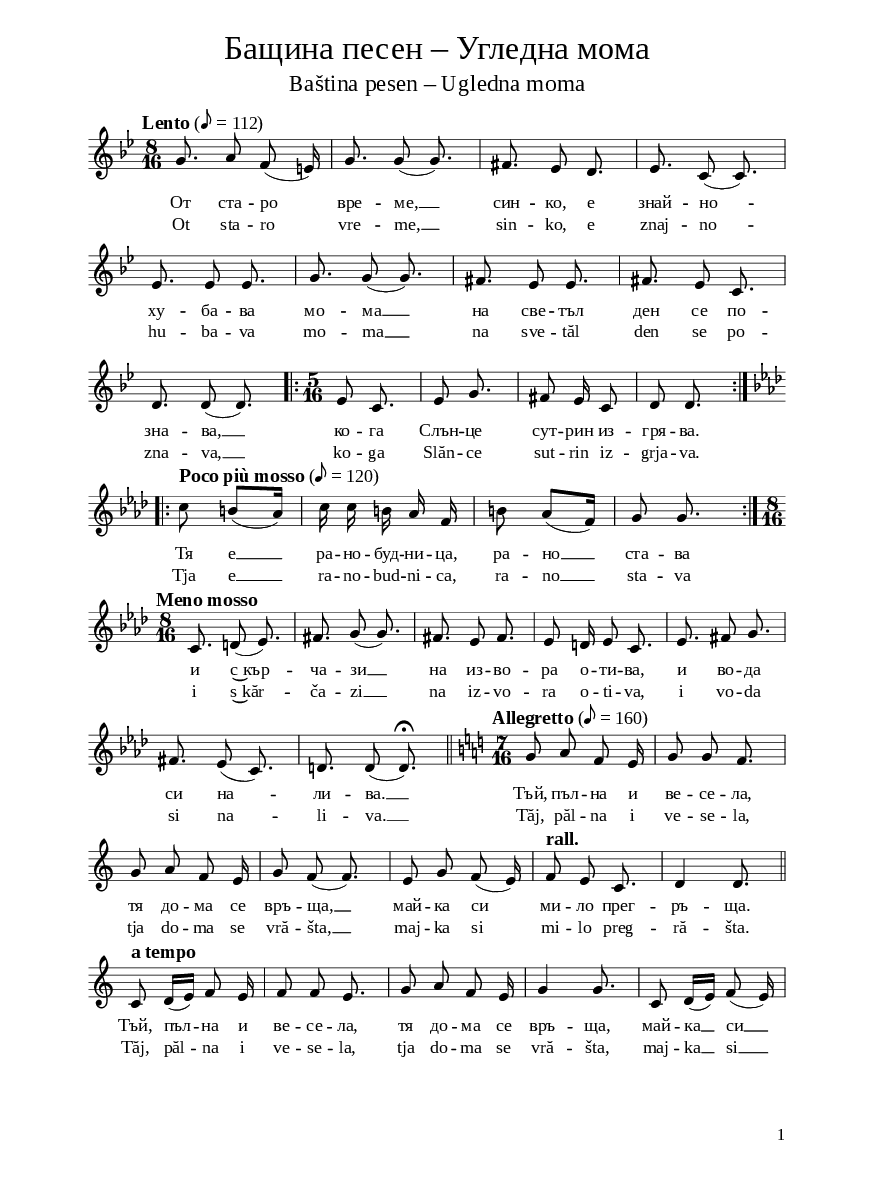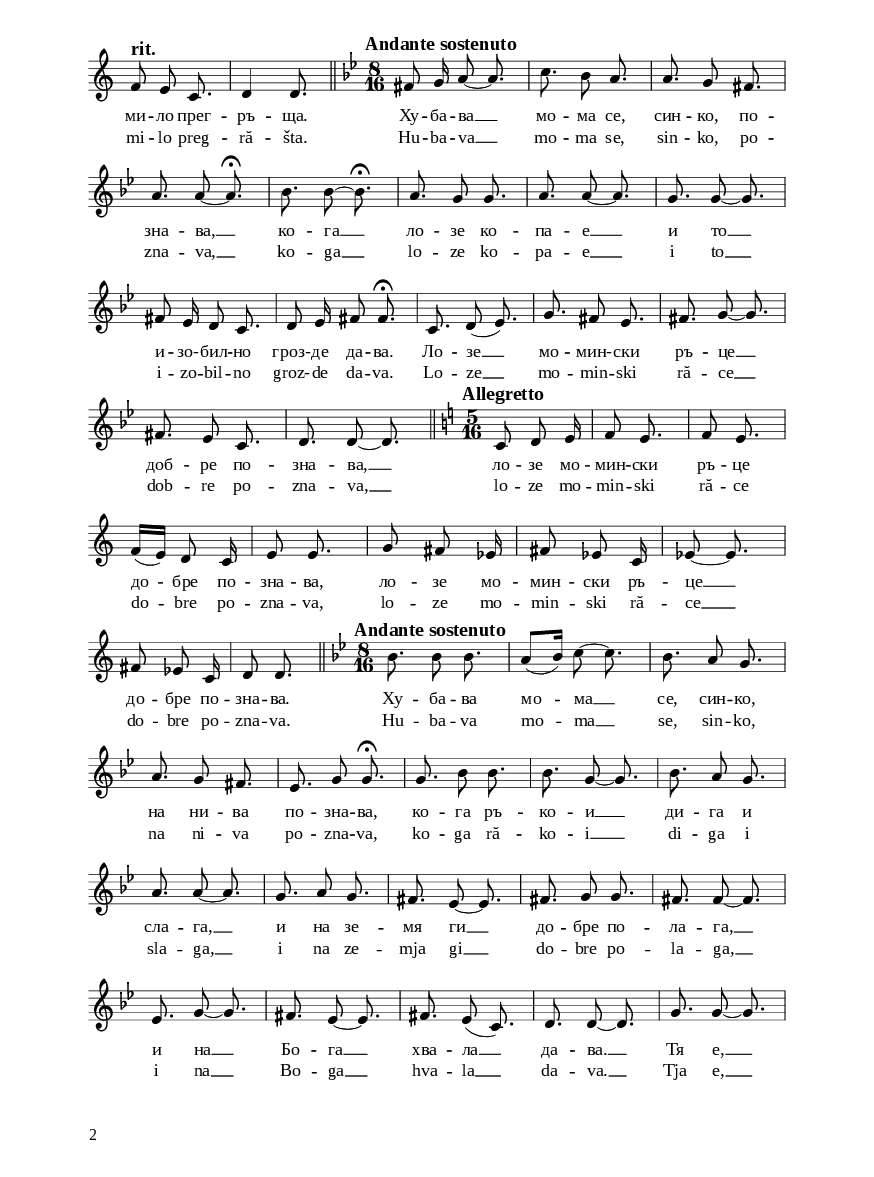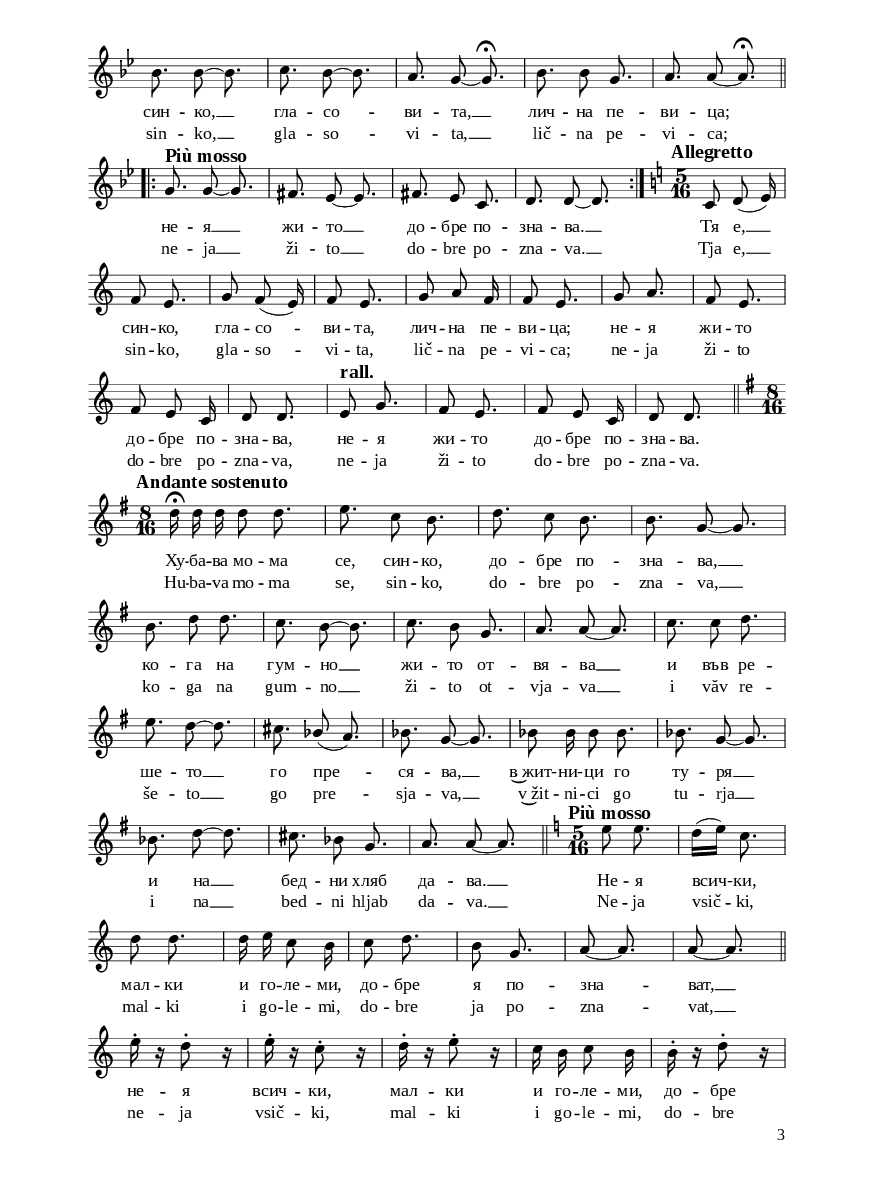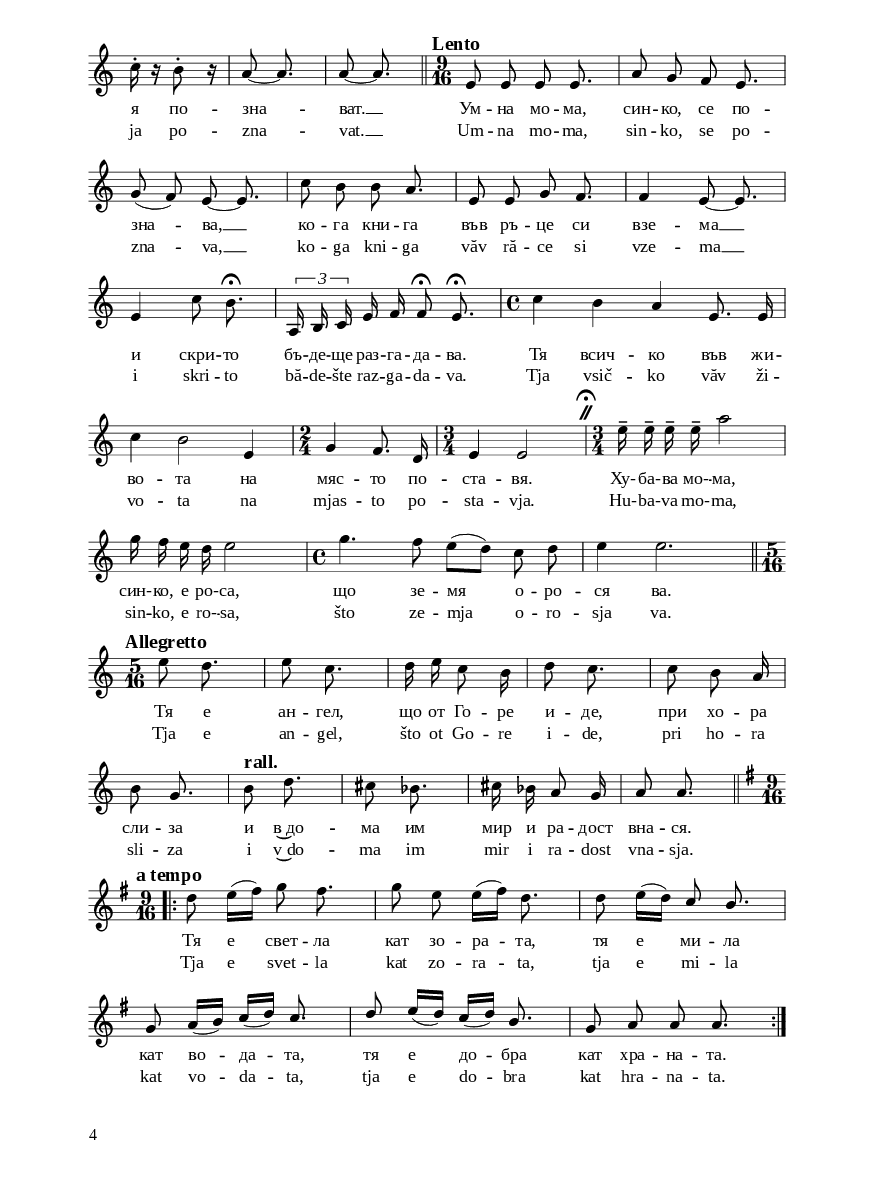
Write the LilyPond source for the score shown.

\version "2.24.4"

% include paper part and global functions
\include "include/globals.ily"

\bookpart {
  \label #'ref138
  \tocItem \markup "Бащина песен – Угледна мома –  Baština pesen – Ugledna moma "
  \include "include/bookpart-paper.ily"
  \score {
    \include "include/score-layout.ily"

    \new Voice  \relative c' {
      \clef treble
      \key g \minor
      \time 8/16
      \tempoFunc "Lento" 8 "112"
      \autoBeamOff
      g'8. a8 f(e16) |
      g8. g8(g8.) |
      fis8. ees8 d8. |
      ees8. c8(c8.) | \break

      ees8. ees8 ees8. |
      g8. g8(g8.)  |
      fis8. ees8 ees8.  |
      fis8. ees8 c8.  | \break

      d8. d8(d8.)  |
      \bar ".|:" \time 5/16 ees8 c8.  |
      ees8 g8. |
      fis8 ees16 c8  |
      d8 d8. | \bar ":|.:" \break

      \tempoFunc "Poco più mosso" 8 "120"
      \key f \minor
      c'8 b8[(aes16)] |  |
      c16 c b aes f |  |
      b8 aes([f16])  |
      g8 g8. | \bar ":|."

      \time 8/16 \break
      \tempo "Meno mosso" c,8. d8(ees8.) |
      fis8. g8 (g8.) |
      fis8. ees8 fis8. |
      ees8 d16 ees8 c8. |
      ees8. fis8 g8. | \break

      fis8.ees8(c8.) |
      d8. d8(d8.\fermata) | \bar "||"
      \time 7/16
      \key c \major
      \tempoFunc "Allegretto" 8 "160"
      g8 a f e16 |
      g8 g f8. | \break

      g8 a f e16 |
      g8 f(f8.) |
      e8 g f(e16) |
      \tempo "rall." f8 e c8. |
      d4 d8. | \bar "||" \break

      \tempo "a tempo"
      c8 d16[(e)] f8 e16 |
      f8 f e8. |
      g8 a f e16 |
      g4 g8. |
      c,8 d16[(e)] f8(e16) | \break

      \tempo "rit."
      f8 e c8. |
      d4 d8. | \bar "||"
      \key g \minor
      \time 8/16
      \tempo "Andante sostenuto"
      fis8 g16 a8~ a8. |
      c8. bes8 a8. |
      a8. g8 fis8. | \break

      a8. a8~ a8.\fermata |
      bes8. bes8~ bes8.\fermata |
      a8. g8 g8. |
      a8. a8~ a8. |
      g8. g8~ g8. | \break

      fis8 ees16 d8 c8. |
      d8 ees16 fis8 fis8.\fermata |
      c8. d8(ees8.) |
      g8. fis8 ees8. |
      fis8. g8~ g8. | \break

      fis8. ees8 c8. |
      d8. d8~ d8. | \bar "||"
      \key c \major
      \time 5/16
      \tempo "Allegretto"
      c8 d e 16 |
      f8 e8. |
      f8 e8. | \break

      f16[(e)] d8 c16 |
      e8 e8.|
      g8 fis ees16 |
      fis8 ees8 c16 |
      ees8~ ees8. | \break

      fis8 ees8 c16 |
      d8 d8. | \bar "||"
      \key g \minor
      \time 8/16
      \tempo "Andante sostenuto"
      bes'8. bes8 bes8. |
      a8[(bes16)] c8~ c8. |
      bes8. a8 g8. | \break
      a8. g8 fis8. |
      ees8. g8 g8.\fermata |
      g8. bes8 bes8. |
      bes8. g8~ g8. |
      bes8. a8 g8. | \break

      a8. a8~ a8. |
      g8. a8 g8. |
      fis8. ees8~ ees8. |
      fis8. g8 g8. |
      fis8. fis8~ fis8. | \break

      ees8. g8~ g8. |
      fis8. ees8~ ees8. |
      fis8. ees8(c8.) |
      d8. d8~ d8. |
      g8. g8~ g8. | \break

      bes8. bes8~ bes8. |
      c8. bes8~ bes8. |
      a8. g8~ g8.\fermata |
      bes8. bes8 g8. |
      a8. a8~ a8.\fermata | \break

      \bar ".|:-||"  \tempo "Più mosso"
      g8. g8~ g8. |
      fis8. ees8~ ees8. |
      fis8. ees8 c8. |
      d8. d8~ d8. | \bar ":|."

      \key c \major
      \time 5/16
      \tempo "Allegretto"
      c8 d(e16) | \break

      f8 e8. |
      g8 f8(e16) |
      f8 e8. |
      g8 a f16 |
      f8 e8. |
      g8 a8. |
      f8 e8. | \break

      f8 e c16 |
      d8 d8. |
      \tempo "rall."
      e8 g8. |
      f8 e8. |
      f8 e c16 |
      d8 d8. | \bar "||"
      \time 8/16
      \key g \major
      \break

      \tempo "Andante sostenuto"
      d'16\fermata d d d8 d8. |
      e8. c8 b8. |
      d8. c8 b8. |
      b8. g8~ g8. \break

      b8. d8 d8. |
      c8. b8~ b8. |
      c8. b8 g8. |
      a8. a8~ a8. |
      c8. c8 d8. | \break

      e8. d8~ d8. |
      cis8. \stemUp bes8(a8.) \stemNeutral |
      bes8. g8~ g8. |
      bes8 bes16 bes8 bes8. |
      bes8. g8~ g8. | \break
      bes8. d8~ d8. |
      cis8. bes8 g8. |
      a8. a8~ a8. |  \bar "||"
      \key c \major
      \time 5/16
      \tempo "Più mosso" e'8 e8. |
      d16[(e)] c8. | \break
      d8 d8. |
      d16 e c8  b16 |
      c8 d8. |
      b8 g8. |
      a8~ a8. |
      a8~ a8. | \bar "||" \break

      e'16\staccato r16 d8\staccato r16 |
      e16\staccato r16 c8\staccato r16 |
      d16\staccato r16 e8\staccato r16 |
      c16 b c8 b16 |
      b16\staccato r16 d8\staccato r16 | \break

      c16\staccato r16 b8\staccato r16 |
      a8~ a8. |
      a8~ a8. |  \bar "||"
      \key a \minor
      \time 9/16
      \tempo "Lento" e8 e e e8. |
      a8 g f e8. | \break

      g8(f) e8~ e8. |
      c'8 b b a8. |
      e8 e g f8. |
      f4 e8~ e8. | \break

      e4 c'8 b8.\fermata |
      \tuplet 3/2 { a,16 b c } e f f8\fermata e8.\fermata |
      \time 4/4 c'4 b a e8. e16  \break |

      c'4 b2 e,4 |
      \time 2/4 g4 f8. d16 |
      \time 3/4 e4   e2 \mark\markup{ \column { \hspace #0 \center-align \normalsize \musicglyph #"scripts.ufermata"  \center-align \normalsize \musicglyph #"scripts.caesura.straight" }}
      |
      \bar "|"
      \time 3/4  | % 149

      e'16 --e16 --e16 --
      e16 --a2   \break | % 151
      g16 f16 e16 d16
      e2 | % 152

      \time 4/4  | % 152
      g4.f8 e8 ( [d8 ] )
      c8 d8  | % 153
      e4 e2. \bar "||" \break
      \tempo "Allegretto"
      \time 5/16  | % 154
      e8 d8. | % 155
      e8 c8. | % 156
      d16 e16  c8 b16 |% 158
      d8 c8. | c8 b8 a16 | \break
      b8  g8. |
      \tempo"rall."b8 d8. | % 161
      cis8 bes8. | % 162
      cis16 bes16  a8  g16 | % 163
      a8  a8. \bar "||"

      \break \repeat volta 1 {
        | % 164
        \bar ".|:-||"  \key g \major \time 9/16 | % 164
        \tempo"a tempo" d8 e16 ( [
        fis16 ) ] g8 fis8. | % 165
        g8 e8 e16 ( [ \stemDown
        fis16 ) ]d8. | % 166
        d8 e16 ( [d16 ) ] \stemUp
        c8 b8. \break | % 167
        g8 a16 ( [  b16 ) ]c16 (
        [d16 ) ]c8. | % 168
        d8 e16 ( [d16 ) ] \stemUp
        c16 ( [d16 ) ]b8. | % 169
        g8  a8  a8  a8. \bar ":|."
      }


    }

    \addlyrics {
      От ста -- ро вре -- ме, __ син -- ко, е знай -- но --
      ху -- ба -- ва мо -- ма __ на све -- тъл ден се по --
      зна -- ва, __ ко -- га Слън -- це сут -- рин из -- гря -- ва.
      Тя е __ ра -- но -- буд -- ни -- ца, ра -- но __ ста -- ва
      и с~кър -- ча -- зи __ на из -- во -- ра о -- ти -- ва, и во -- да
      си на -- ли -- ва. __ Тъй, пъл -- на и ве -- се -- ла,
      тя до -- ма се връ -- ща, __ май -- ка си ми -- ло прег -- ръ -- ща.
      Тъй, пъл -- на и ве -- се -- ла,  тя до -- ма се връ -- ща, май -- ка __ си __
      ми -- ло прег -- ръ -- ща. Ху -- ба -- ва __ мо -- ма се, син -- ко, по --
      зна -- ва, __ ко -- га __ ло -- зе ко -- па -- е __ и то __
      и -- "зо-" -- бил -- но "гроз-" -- де да -- ва. Ло -- зе __ мо -- "мин-" -- ски ръ -- це __
      доб -- ре по -- зна -- ва, __ ло -- зе мо -- мин -- ски ръ -- це
      до -- бре по -- зна -- ва, ло -- зе мо -- мин -- ски ръ -- це __
      до -- бре по -- зна -- ва. Ху -- ба -- ва мо -- ма __ се, син -- ко,
      на ни -- ва по -- зна -- ва, ко -- га ръ -- ко -- и __ ди -- га и
      сла -- га, __ и на  зе -- мя ги __ до -- бре по -- ла -- га, __
      и на __ Бо -- га __  хва -- ла __ да -- ва. __ Тя е, __
      син -- ко, __ гла -- со -- ви -- та, __  лич -- на пе -- ви -- ца;
      не -- я __ жи -- то __ до -- бре по -- зна -- ва. __ Тя е, __
      син -- ко, гла -- со -- ви -- та, лич -- на пе -- ви -- ца; не -- я жи -- то
      до -- бре по -- зна -- ва, не -- я жи -- то до -- бре по -- зна -- ва.
      Ху -- ба -- ва мо -- ма се, син -- ко, до -- бре по -- зна -- ва, __
      ко -- га на гум -- но __  жи -- то от -- вя -- ва __ и във ре --
      ше -- то __ го пре -- ся -- ва, __ "в~жит-" -- "ни-" -- ци го ту -- ря __
      и на __  бед -- ни хляб да -- ва. __ Не -- я "всич-" -- ки,
      мал -- ки и го -- ле -- ми, до -- бре я по -- зна -- ват, __
      не -- я всич -- ки, мал -- ки и го -- ле -- ми, до -- бре
      я по -- зна -- ват. __ Ум -- на мо -- ма, син -- ко, се по --
      зна -- ва, __ ко -- га кни -- га във ръ -- це си взе -- ма __
      и скри -- то бъ -- де -- ще раз -- га -- да -- ва. Тя всич -- ко във жи --
      во -- та на мяс -- то по -- ста -- вя. "Ху-" -- "ба-" -- ва "мо-" -- ма,
      "син-" -- ко, е "ро-" -- са, що зе -- мя о -- ро -- ся ва.
      Тя е ан -- гел, що от Го -- ре и -- де, при хо -- ра
      сли -- за  и в~до -- ма им мир и ра -- дост вна -- ся.
      Тя е свет -- ла кат зо -- ра -- та, тя е ми -- ла
      кат во -- да -- та, тя е до -- бра кат хра -- на -- та.
    }


    \addlyrics {
      Ot sta -- ro vre -- me, __ sin -- ko, e znaj -- no --
      hu -- ba -- va mo -- ma __ na sve -- tăl den se po --
      zna -- va, __ ko -- ga Slăn -- ce sut -- rin iz -- grja -- va.
      Tja e __ ra -- no -- bud -- ni -- ca, ra -- no __ sta -- va
      i s~kăr -- ča -- zi __ na iz -- vo -- ra o -- ti -- va, i vo -- da
      si na -- li -- va. __ Tăj, păl -- na i ve -- se -- la,
      tja do -- ma se vră -- šta, __ maj -- ka si mi -- lo preg -- ră -- šta.
      Tăj, păl -- na i ve -- se -- la,  tja do -- ma se vră -- šta, maj -- ka __ si __
      mi -- lo preg -- ră -- šta. Hu -- ba -- va __ mo -- ma se, sin -- ko, po --
      zna -- va, __ ko -- ga __ lo -- ze ko -- pa -- e __ i to __
      i -- zo -- bil -- no "groz-" -- de da -- va. Lo -- ze __ mo -- min -- ski ră -- ce __
      dob -- re po -- zna -- va, __ lo -- ze mo -- min -- ski ră -- ce
      do -- bre po -- zna -- va, lo -- ze mo -- min -- ski ră -- ce __
      do -- bre po -- zna -- va. Hu -- ba -- va mo -- ma __ se, sin -- ko,
      na ni -- va po -- zna -- va, ko -- ga ră -- ko -- i __ di -- ga i
      sla -- ga, __ i na  ze -- mja gi __ do -- bre po -- la -- ga, __
      i na __ Bo -- ga __  hva -- la __ da -- va. __ Tja e, __
      sin -- ko, __ gla -- so -- vi -- ta, __  lič -- na pe -- vi -- ca;
      ne -- ja __ ži -- to __ do -- bre po -- zna -- va. __ Tja e, __
      sin -- ko, gla -- so -- vi -- ta, lič -- na pe -- vi -- ca; ne -- ja ži -- to
      do -- bre po -- zna -- va, ne -- ja ži -- to do -- bre po -- zna -- va.
      Hu -- ba -- va mo -- ma se, sin -- ko, do -- bre po -- zna -- va, __
      ko -- ga na gum -- no __  ži -- to ot -- vja -- va __ i văv re --
      še -- to __ go pre -- sja -- va, __ v~žit -- ni -- ci go tu -- rja __
      i na __  bed -- ni hljab da -- va. __ Ne -- ja vsič -- ki,
      mal -- ki i go -- le -- mi, do -- bre ja po -- zna -- vat, __
      ne -- ja vsič -- ki, mal -- ki i go -- le -- mi, do -- bre
      ja po -- zna -- vat. __ Um -- na mo -- ma, sin -- ko, se po --
      zna -- va, __ ko -- ga kni -- ga văv ră -- ce si vze -- ma __
      i skri -- to bă -- de -- šte raz -- ga -- da -- va. Tja vsič -- ko văv ži --
      vo -- ta na mjas -- to po -- sta -- vja. "Hu-" -- "ba-" -- va "mo-" -- ma,
      sin -- ko, e "ro-" -- sa, što ze -- mja o -- ro -- sja va.
      Tja e an -- gel, što ot Go -- re i -- de, pri ho -- ra
      sli -- za  i v~do -- ma im mir i ra -- dost vna -- sja.
      Tja e svet -- la kat zo -- ra -- ta, tja e mi -- la
      kat vo -- da -- ta, tja e do -- bra kat hra -- na -- ta.
    }
    \header {
      title = \titleFunc "Бащина песен – Угледна мома" "Baština pesen – Ugledna moma"
    }

    \midi{}

  } % score


  \pageBreak

  % include foreign translation(s) of the song
  \version "2.24.4"

\markup \fill-line { \fontsize #deTitleFontSize "Das Lied des Vaters – schönes Mädchen" }

\markup \null
\markup \null
\markup \abs-fontsize #10 {
  \hspace #15
  \override #`(baseline-skip . ,deCoupletBaselineSkip)

  \column {

  \line { " "Seit alten Zeiten, mein Sohn, ist bekannt,  }

  \line { " "dass ein schönes Mädchen am hellen Tag erkannt wird,  }

  \line { " "wenn die Sonne morgens aufgeht,  }

  \line { " "wenn die Sonne morgens aufgeht.  }
   \vspace #0.5

  \line { " "Es ist frühaufstehend; es steht früh auf,   }
  
  \line { " "es ist frühaufstehend; es steht früh auf   }

  \line { " "und geht mit den Krügen zur Quelle,  und schöpft Wasser.  }

  \line { " "So, erfüllt und fröhlich,  geht es nach Hause  }

  \line { " "und umarmt liebevoll seine Mutter.  }
   \vspace #0.5

  \line { " "Ein schönes Mädchen, mein Sohn, }
          
  \line { " "erkennt man dann, wenn es den Weinberg umgräbt,  }

  \line { " "und er reichlich Trauben trägt.  }

  \line { " "Der Weinberg kennt gut die Hände des Mädchens.  }

  \vspace #0.5

  \line { " "Ein schönes Mädchen, mein Sohn, }
          
  \line { " " erkennt man auf dem Feld  }

  \line { " "wenn es die Garben hebt und hinstellt,  }

  \line { " "sie gut auf die Erde hinlegt  und Gott lobpreist.  }
   \vspace #0.5

  \line { " "Es ist, mein Sohn, stimmgewaltig,  }

  \line { " "eine schöne Sängerin; }
  
  \line { " "der Weizen kennt es gut,}

   
  \line { " "der Weizen kennt es gut.  }

   \line { " "Es ist, mein Sohn, stimmgewaltig,  }

  \line { " "eine schöne Sängerin;  }

  \line { " "der Weizen kennt es gut,  }

  \line { " "der Weizen kennt es gut.  }
  
  \vspace #0.5

  \line { " "Das schöne Mädchen, mein Sohn, erkennt man gut, }
  \line { " "wenn es in der Tenne den Weizen drischt,  }
  \line { " "ihn durchsiebt, ihn in den Speicher bringt   }

  \line { " "und den Armen Brot gibt.  }

  \line { " "Kleine und Große kennen es gut.  }
  \vspace #0.5

  \line { " "Ein kluges Mädchen, mein Sohn, erkennt man,  }

  \line { " "wenn es ein Buch in die Hände nimmt   }

  \line { " "und die verborgene Zukunft enträtselt.  }

  \line { " "Es stellt alles an seinen Platz.  }

  \line { " "Ein schönes Mädchen, mein Sohn, ist der Tau,  }

  \line { " "der den Boden benetzt.  }
  
   \vspace #0.5

  \line { " "Es ist ein Engel, der von oben kommt,  }

  \line { " "zu den Menschen herabsteigt,  }

  \line { " "und Frieden und Freude in ihr Zuhause bringt.  }

  \line { " "Es ist hell wie die Morgenröte,  es ist sanft wie das Wasser,  }

  \line { " "es ist gut wie das Essen.  }

  }
}



} % bookpart
